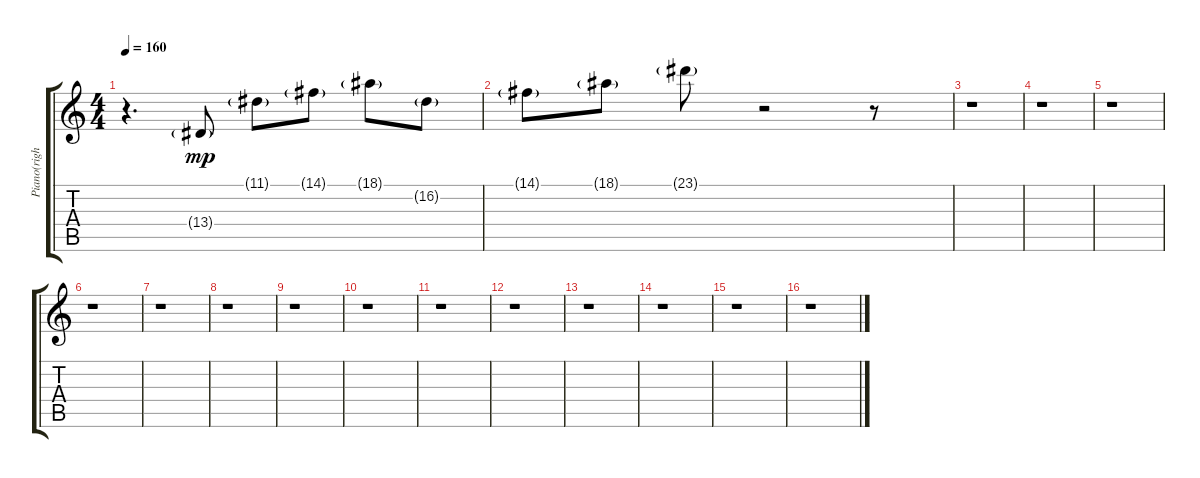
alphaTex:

\track ("Piano(right hand)" "Piano(righ") {instrument brightacousticpiano}
\staff {score tabs}
\tuning (E4 B3 G3 D3 A2 E2) {hide}
\ts (4 4)
\tempo 160
\clef g2
\ks c
r.4{d dy mp} 13.4{g}.8 11.1{g}.8 14.1{g}.8 18.1{g}.8 16.2{g}.8 |
14.1{g}.8 18.1{g}.8 23.1{g}.8 r.2 r.8 |
r.1 |
r.1 |
r.1 |
r.1 |
r.1 |
r.1 |
r.1 |
r.1 |
r.1 |
r.1 |
r.1 |
r.1 |
r.1 |
r.1
